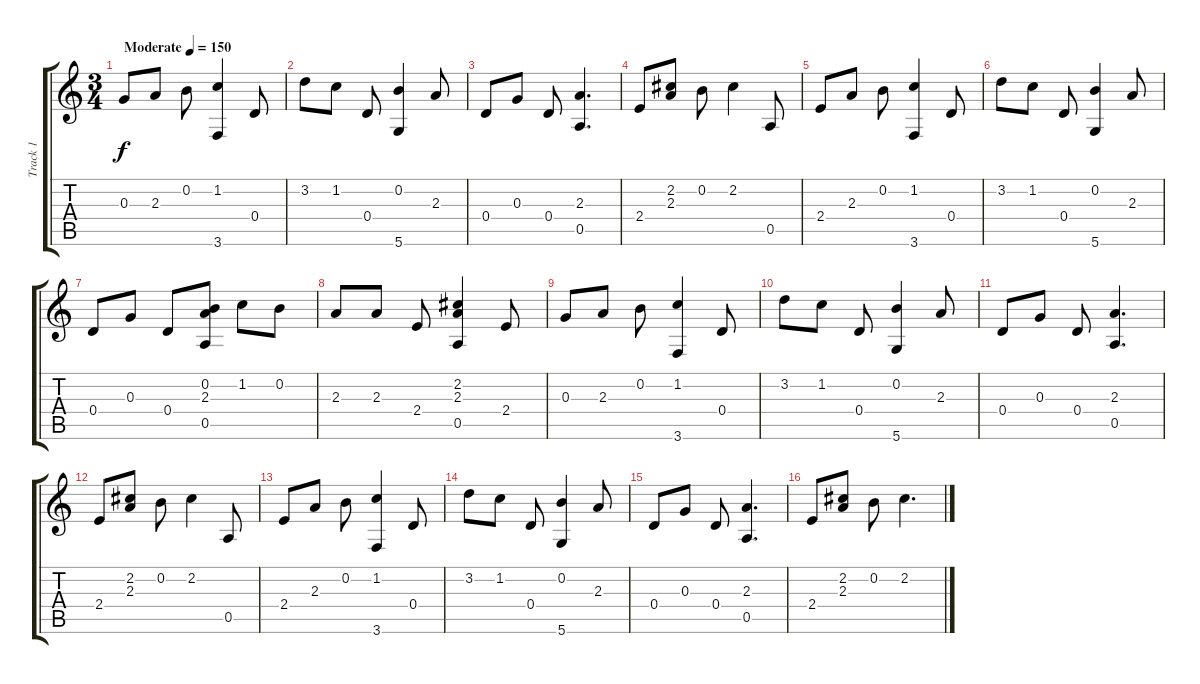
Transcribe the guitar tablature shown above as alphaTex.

\track ("Track 1" "Track 1") {instrument acousticguitarsteel}
\staff {score tabs}
\tuning (E4 B3 G3 D3 A2 D2) {hide}
\ts (3 4)
\tempo (150 "Moderate")
\clef g2
\ks c
0.3.8{dy f instrument acousticguitarsteel} 2.3.8 0.2.8 (1.2 3.6).4 0.4.8 |
3.2.8 1.2.8 0.4.8 (0.2 5.6).4 2.3.8 |
0.4.8 0.3.8 0.4.8 (2.3 0.5).4{d} |
2.4.8 (2.2 2.3).8 0.2.8 2.2.4 0.5.8 |
2.4.8 2.3.8 0.2.8 (1.2 3.6).4 0.4.8 |
3.2.8 1.2.8 0.4.8 (0.2 5.6).4 2.3.8 |
0.4.8 0.3.8 0.4.8 (0.2 2.3 0.5).8 1.2.8 0.2.8 |
2.3.8 2.3.8 2.4.8 (2.2 2.3 0.5).4 2.4.8 |
0.3.8 2.3.8 0.2.8 (1.2 3.6).4 0.4.8 |
3.2.8 1.2.8 0.4.8 (0.2 5.6).4 2.3.8 |
0.4.8 0.3.8 0.4.8 (2.3 0.5).4{d} |
2.4.8 (2.2 2.3).8 0.2.8 2.2.4 0.5.8 |
2.4.8 2.3.8 0.2.8 (1.2 3.6).4 0.4.8 |
3.2.8 1.2.8 0.4.8 (0.2 5.6).4 2.3.8 |
0.4.8 0.3.8 0.4.8 (2.3 0.5).4{d} |
2.4.8 (2.2 2.3).8 0.2.8 2.2.4{d}
